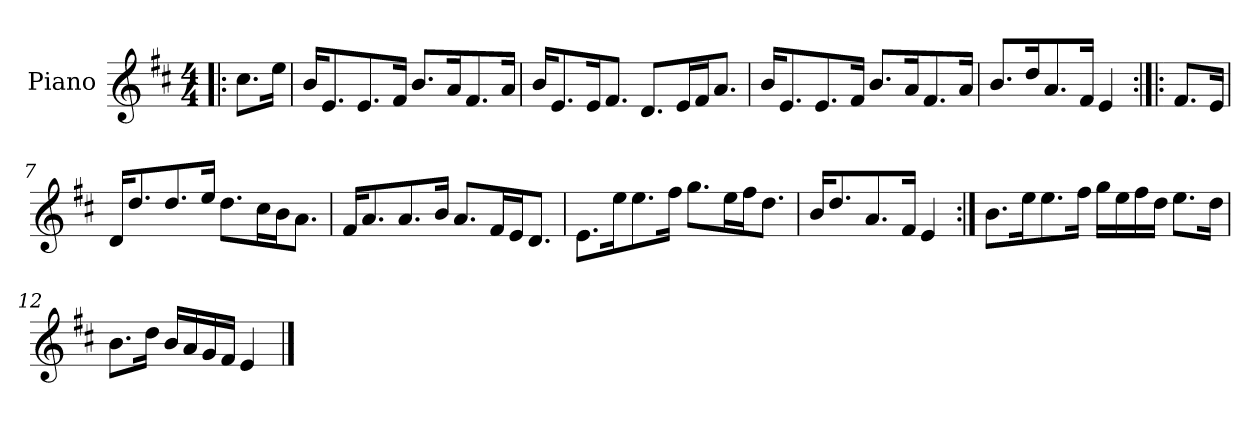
**kern
*part1
*staff1
*I"Piano
*I'Pno
*clefG2
*k[f#c#]
*E:dor
*M4/4
=1!|:
8.cc#\L
16ee\Jk
=2
16b/KL
8.e/
8.e/
16f#/Jk
8.b/L
16a/K
8.f#/
16a/Jk
=3
16b/KL
8.e/
16e/K
8.f#/J
8.d/L
16e/L
16f#/J
8.a/J
=4
16b/KL
8.e/
8.e/
16f#/Jk
8.b/L
16a/K
8.f#/
16a/Jk
!!LO:LB:g=z
=5
8.b/L
16dd/K
8.a/
16f#/Jk
4e/
=6:|!|:
8.f#/L
16e/Jk
=7
16d/KL
8.dd/
8.dd/
16ee/Jk
8.dd\L
16cc#\L
16b\J
8.a\J
=8
16f#/KL
8.a/
8.a/
16b/Jk
8.a/L
16f#/L
16e/J
8.d/J
=9
8.e\L
16ee\K
8.ee\
16ff#\Jk
8.gg\L
16ee\L
16ff#\J
8.dd\J
!!LO:LB:g=z
=10
16b/KL
8.dd/
8.a/
16f#/Jk
4e/
=11:|!
8.b\L
16ee\K
8.ee\
16ff#\Jk
16gg\LL
16ee\
16ff#\
16dd\JJ
8.ee\L
16dd\Jk
=12
8.b\L
16dd\Jk
16b/LL
16a/
16g/
16f#/JJ
4e/
==
*-
